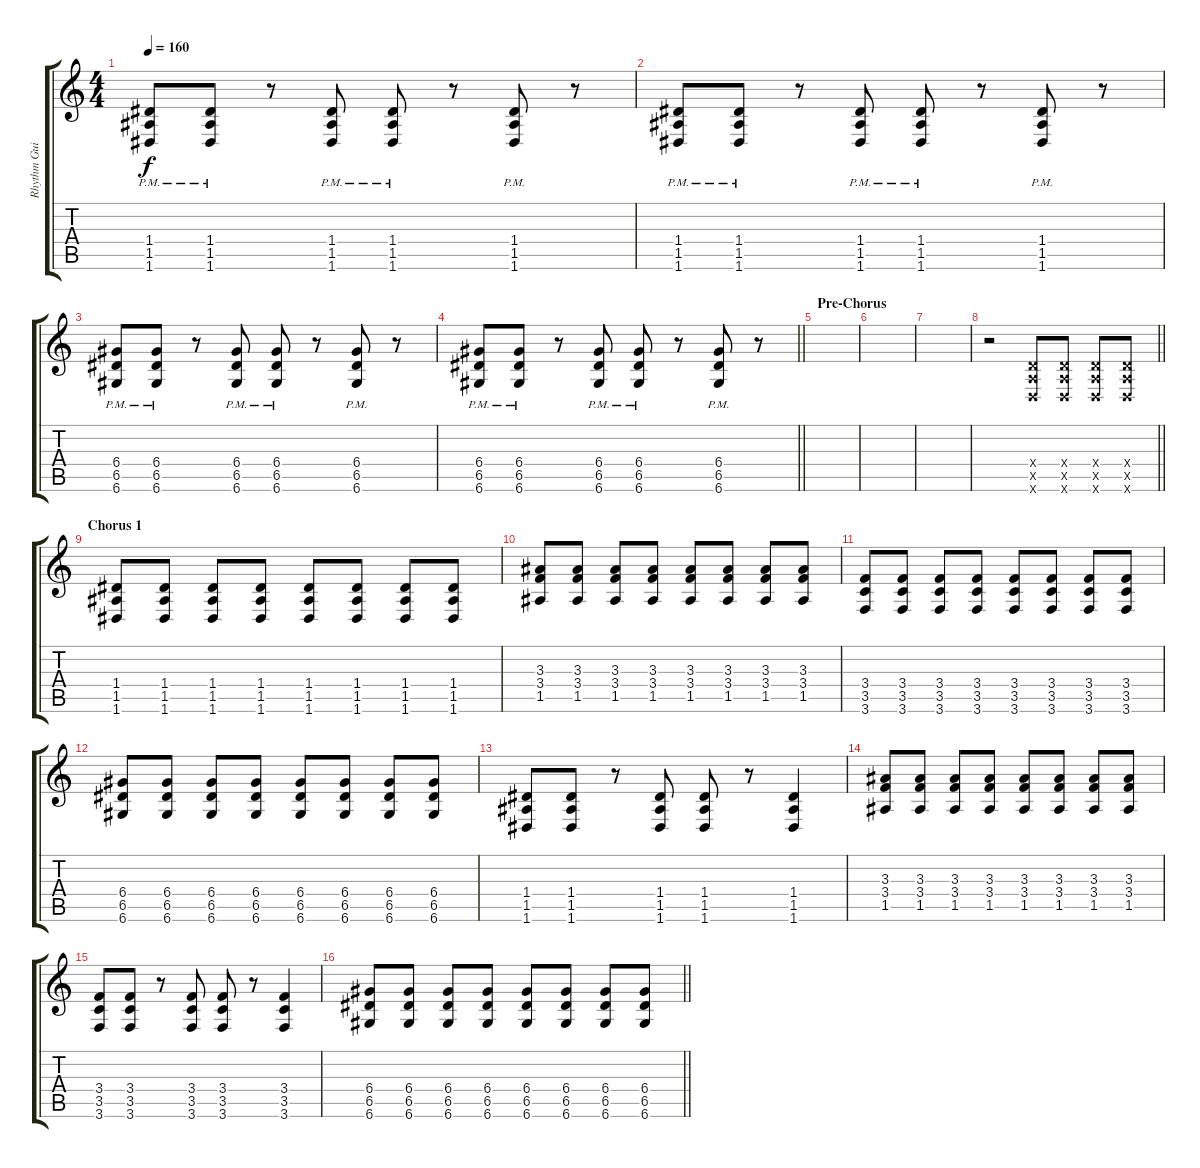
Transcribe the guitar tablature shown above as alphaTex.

\track ("Rhythm Guitar" "Rhythm Gui") {instrument distortionguitar}
\staff {score tabs}
\tuning (E4 B3 G3 D3 A2 D2) {hide}
\ts (4 4)
\tempo 160
\clef g2
\ks c
(1.4{pm} 1.5{pm} 1.6{pm}).8{dy f} (1.4{pm} 1.5{pm} 1.6{pm}).8 r.8 (1.4{pm} 1.5{pm} 1.6{pm}).8 (1.4{pm} 1.5{pm} 1.6{pm}).8 r.8 (1.4{pm} 1.5{pm} 1.6{pm}).8 r.8 |
(1.4{pm} 1.5{pm} 1.6{pm}).8 (1.4{pm} 1.5{pm} 1.6{pm}).8 r.8 (1.4{pm} 1.5{pm} 1.6{pm}).8 (1.4{pm} 1.5{pm} 1.6{pm}).8 r.8 (1.4{pm} 1.5{pm} 1.6{pm}).8 r.8 |
(6.4{pm} 6.5{pm} 6.6{pm}).8 (6.4{pm} 6.5{pm} 6.6{pm}).8 r.8 (6.4{pm} 6.5{pm} 6.6{pm}).8 (6.4{pm} 6.5{pm} 6.6{pm}).8 r.8 (6.4{pm} 6.5{pm} 6.6{pm}).8 r.8 |
\barLineRight lightlight
(6.4{pm} 6.5{pm} 6.6{pm}).8 (6.4{pm} 6.5{pm} 6.6{pm}).8 r.8 (6.4{pm} 6.5{pm} 6.6{pm}).8 (6.4{pm} 6.5{pm} 6.6{pm}).8 r.8 (6.4{pm} 6.5{pm} 6.6{pm}).8 r.8 |
\section ("" "Pre-Chorus")
|
|
|
\barLineRight lightlight
r.2 (0.4{x} 0.5{x} 0.6{x}).8 (0.4{x} 0.5{x} 0.6{x}).8 (0.4{x} 0.5{x} 0.6{x}).8 (0.4{x} 0.5{x} 0.6{x}).8 |
\section ("" "Chorus 1")
(1.4 1.5 1.6).8 (1.4 1.5 1.6).8 (1.4 1.5 1.6).8 (1.4 1.5 1.6).8 (1.4 1.5 1.6).8 (1.4 1.5 1.6).8 (1.4 1.5 1.6).8 (1.4 1.5 1.6).8 |
(3.3 3.4 1.5).8 (3.3 3.4 1.5).8 (3.3 3.4 1.5).8 (3.3 3.4 1.5).8 (3.3 3.4 1.5).8 (3.3 3.4 1.5).8 (3.3 3.4 1.5).8 (3.3 3.4 1.5).8 |
(3.4 3.5 3.6).8 (3.4 3.5 3.6).8 (3.4 3.5 3.6).8 (3.4 3.5 3.6).8 (3.4 3.5 3.6).8 (3.4 3.5 3.6).8 (3.4 3.5 3.6).8 (3.4 3.5 3.6).8 |
(6.4 6.5 6.6).8 (6.4 6.5 6.6).8 (6.4 6.5 6.6).8 (6.4 6.5 6.6).8 (6.4 6.5 6.6).8 (6.4 6.5 6.6).8 (6.4 6.5 6.6).8 (6.4 6.5 6.6).8 |
(1.4 1.5 1.6).8 (1.4 1.5 1.6).8 r.8 (1.4 1.5 1.6).8 (1.4 1.5 1.6).8 r.8 (1.4 1.5 1.6).4 |
(3.3 3.4 1.5).8 (3.3 3.4 1.5).8 (3.3 3.4 1.5).8 (3.3 3.4 1.5).8 (3.3 3.4 1.5).8 (3.3 3.4 1.5).8 (3.3 3.4 1.5).8 (3.3 3.4 1.5).8 |
(3.4 3.5 3.6).8 (3.4 3.5 3.6).8 r.8 (3.4 3.5 3.6).8 (3.4 3.5 3.6).8 r.8 (3.4 3.5 3.6).4 |
\barLineRight lightlight
(6.4 6.5 6.6).8 (6.4 6.5 6.6).8 (6.4 6.5 6.6).8 (6.4 6.5 6.6).8 (6.4 6.5 6.6).8 (6.4 6.5 6.6).8 (6.4 6.5 6.6).8 (6.4 6.5 6.6).8
